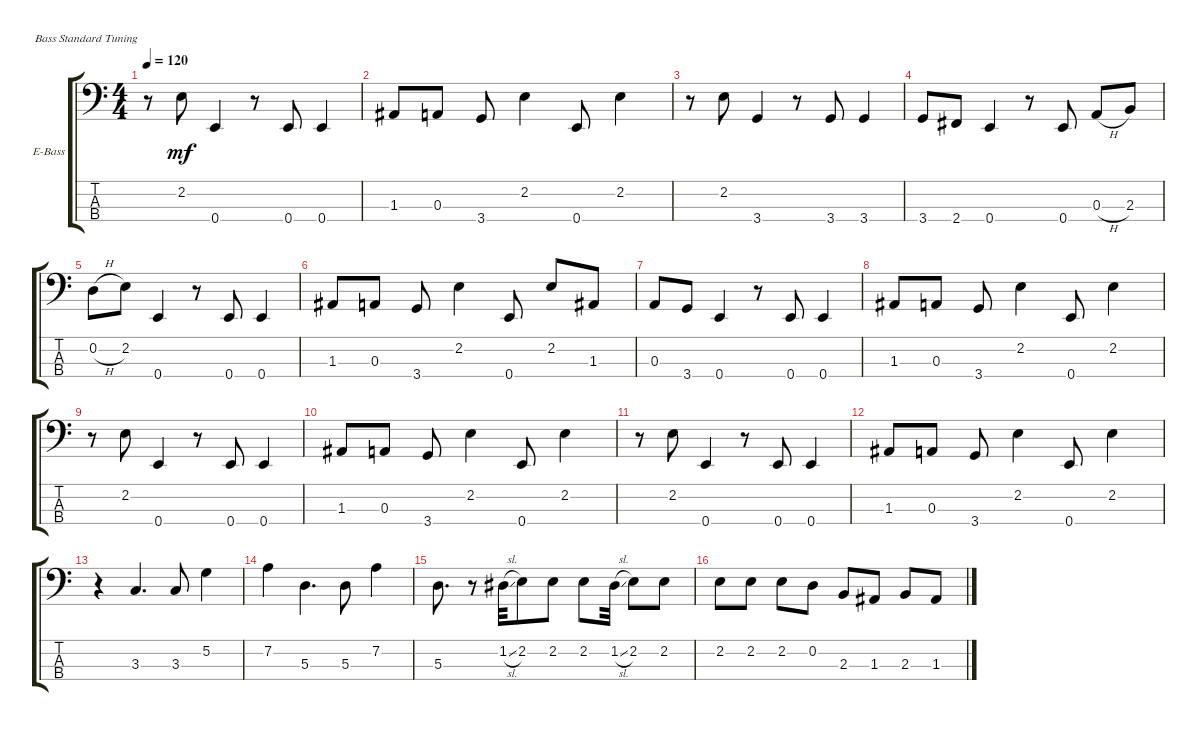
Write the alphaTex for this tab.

\defaultSystemsLayout 4
\bracketExtendMode groupsimilarinstruments
\firstSystemTrackNameOrientation horizontal
\otherSystemsTrackNameOrientation horizontal
\track ("Electric Bass" "E-Bass") {instrument electricbassfinger}
\staff {score tabs}
\tuning (G2 D2 A1 E1)
\ts (4 4)
\tempo 120
\clef f4
\ks c
r.8{dy mf} 2.2.8 0.4.4 r.8 0.4.8 0.4.4 |
1.3.8 0.3.8 3.4.8 2.2.4 0.4.8 2.2.4 |
r.8 2.2.8 3.4.4 r.8 3.4.8 3.4.4 |
3.4.8 2.4.8 0.4.4 r.8 0.4.8 0.3{h}.8 2.3.8 |
0.2{h}.8 2.2.8 0.4.4 r.8 0.4.8 0.4.4 |
1.3.8 0.3.8 3.4.8 2.2.4 0.4.8 2.2.8 1.3.8 |
0.3.8 3.4.8 0.4.4 r.8 0.4.8 0.4.4 |
1.3.8 0.3.8 3.4.8 2.2.4 0.4.8 2.2.4 |
r.8 2.2.8 0.4.4 r.8 0.4.8 0.4.4 |
1.3.8 0.3.8 3.4.8 2.2.4 0.4.8 2.2.4 |
r.8 2.2.8 0.4.4 r.8 0.4.8 0.4.4 |
1.3.8 0.3.8 3.4.8 2.2.4 0.4.8 2.2.4 |
r.4 3.3.4{d} 3.3.8 5.2.4 |
7.2.4 5.3.4{d} 5.3.8 7.2.4 |
5.3.8{d} r.8 1.2{sl}.32 2.2.8 2.2.8 2.2.8 1.2{sl}.32 2.2.8 2.2.8 |
2.2.8 2.2.8 2.2.8 0.2.8 2.3.8 1.3.8 2.3.8 1.3.8
